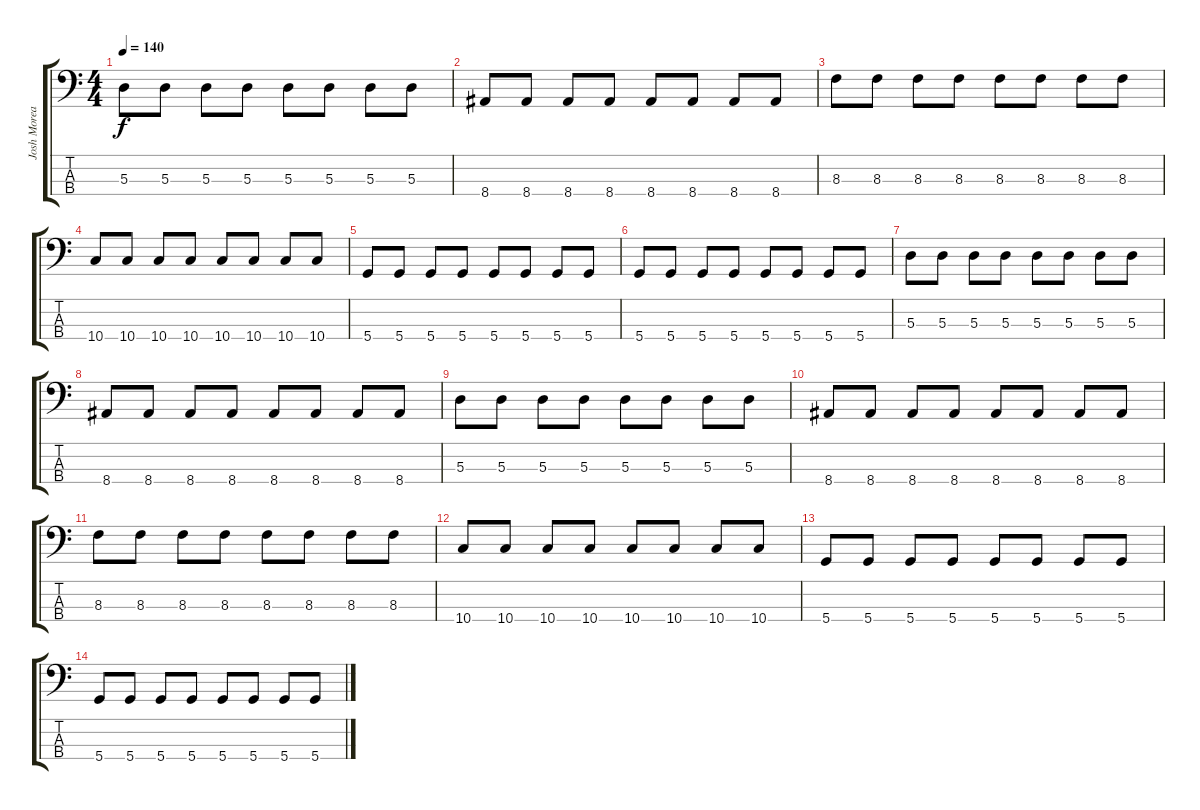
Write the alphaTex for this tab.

\track ("Josh Moreau" "Josh Morea") {instrument electricbasspick}
\staff {score tabs}
\tuning (G2 D2 A1 D1) {hide}
\ts (4 4)
\tempo 140
\clef f4
\ks c
5.3.8{dy f} 5.3.8 5.3.8 5.3.8 5.3.8 5.3.8 5.3.8 5.3.8 |
8.4.8 8.4.8 8.4.8 8.4.8 8.4.8 8.4.8 8.4.8 8.4.8 |
8.3.8 8.3.8 8.3.8 8.3.8 8.3.8 8.3.8 8.3.8 8.3.8 |
10.4.8 10.4.8 10.4.8 10.4.8 10.4.8 10.4.8 10.4.8 10.4.8 |
5.4.8 5.4.8 5.4.8 5.4.8 5.4.8 5.4.8 5.4.8 5.4.8 |
5.4.8 5.4.8 5.4.8 5.4.8 5.4.8 5.4.8 5.4.8 5.4.8 |
5.3.8 5.3.8 5.3.8 5.3.8 5.3.8 5.3.8 5.3.8 5.3.8 |
8.4.8 8.4.8 8.4.8 8.4.8 8.4.8 8.4.8 8.4.8 8.4.8 |
5.3.8 5.3.8 5.3.8 5.3.8 5.3.8 5.3.8 5.3.8 5.3.8 |
8.4.8 8.4.8 8.4.8 8.4.8 8.4.8 8.4.8 8.4.8 8.4.8 |
8.3.8 8.3.8 8.3.8 8.3.8 8.3.8 8.3.8 8.3.8 8.3.8 |
10.4.8 10.4.8 10.4.8 10.4.8 10.4.8 10.4.8 10.4.8 10.4.8 |
5.4.8 5.4.8 5.4.8 5.4.8 5.4.8 5.4.8 5.4.8 5.4.8 |
5.4.8 5.4.8 5.4.8 5.4.8 5.4.8 5.4.8 5.4.8 5.4.8
